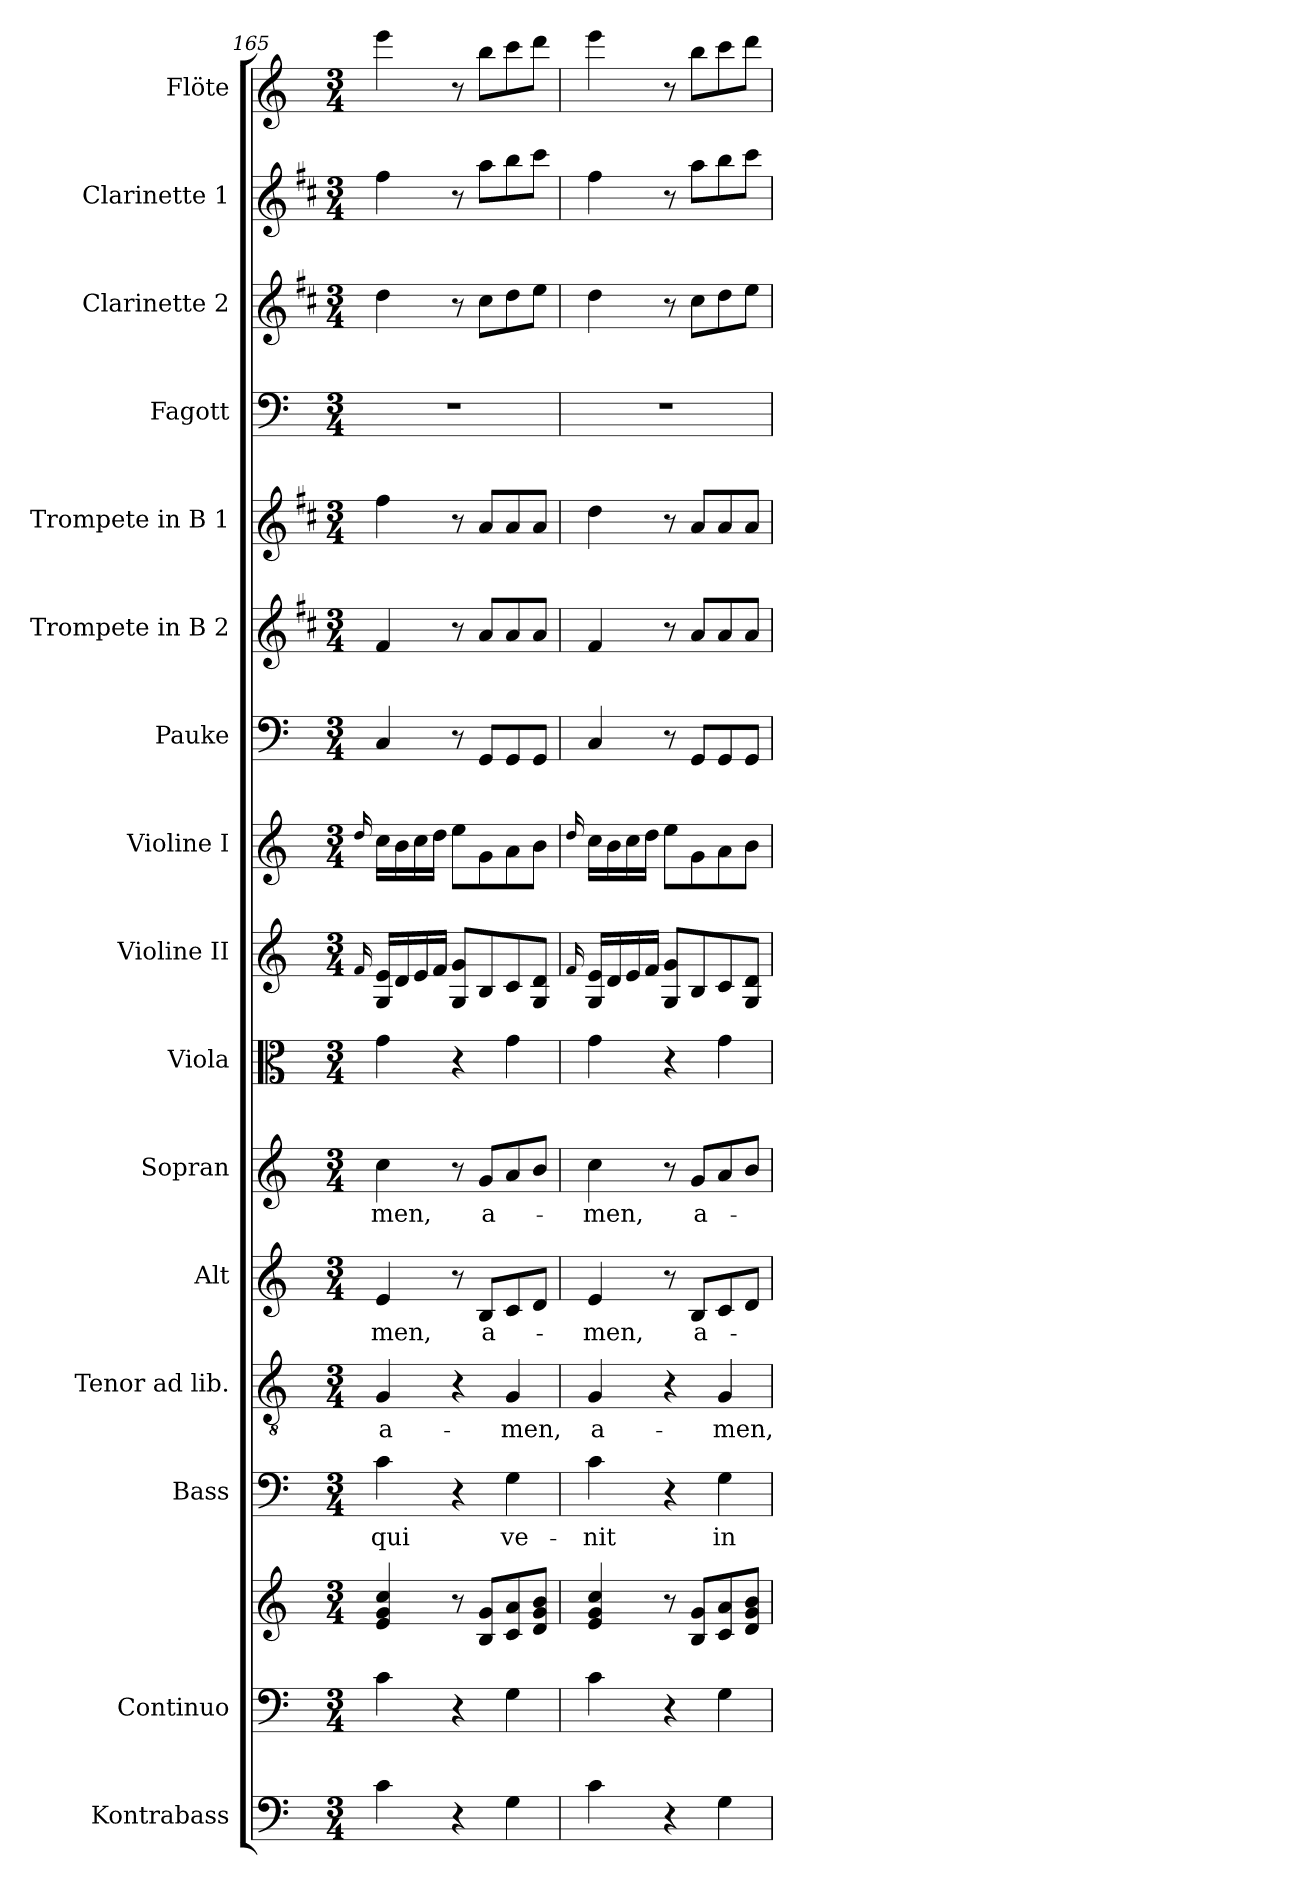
**kern	**kern	**kern	**kern	**text	**kern	**text	**kern	**text	**kern	**text	**kern	**kern	**kern	**kern	**kern	**kern	**kern	**kern	**kern	**kern
*part16	*part15	*part15	*part14	*part14	*part13	*part13	*part12	*part12	*part11	*part11	*part10	*part9	*part8	*part7	*part6	*part5	*part4	*part3	*part2	*part1
*staff17	*staff16	*staff15	*staff14	*staff14	*staff13	*staff13	*staff12	*staff12	*staff11	*staff11	*staff10	*staff9	*staff8	*staff7	*staff6	*staff5	*staff4	*staff3	*staff2	*staff1
*I"Kontrabass	*I"Continuo	*	*I"Bass	*	*I"Tenor ad lib.	*	*I"Alt	*	*I"Sopran	*	*I"Viola	*I"Violine II	*I"Violine I	*I"Pauke	*I"Trompete in B 2	*I"Trompete in B 1	*I"Fagott	*I"Clarinette 2	*I"Clarinette 1	*I"Flöte
*I'Kb.	*I'cont.	*	*I'B	*	*I'T	*	*I'A	*	*I'S	*	*I'Vla.	*I'Vl. II	*I'Vl. I	*I'Pk.	*	*	*I'Fg.	*I'Cl. 2	*I'Cl. 1	*I'Fl.
*clefF4	*clefF4	*clefG2	*clefF4	*	*clefGv2	*	*clefG2	*	*clefG2	*	*clefC3	*clefG2	*clefG2	*clefF4	*clefG2	*clefG2	*clefF4	*clefG2	*clefG2	*clefG2
*ITrd7c12	*	*	*	*	*	*	*	*	*	*	*	*	*	*	*ITrd1c2	*ITrd1c2	*	*ITrd1c2	*ITrd1c2	*
*k[]	*k[]	*k[]	*k[]	*	*k[]	*	*k[]	*	*k[]	*	*k[]	*k[]	*k[]	*k[]	*k[]	*k[]	*k[]	*k[]	*k[]	*k[]
*C:	*C:	*C:	*C:	*	*C:	*	*C:	*	*C:	*	*C:	*C:	*C:	*C:	*C:	*C:	*C:	*C:	*C:	*C:
*M3/4	*M3/4	*M3/4	*M3/4	*	*M3/4	*	*M3/4	*	*M3/4	*	*M3/4	*M3/4	*M3/4	*M3/4	*M3/4	*M3/4	*M3/4	*M3/4	*M3/4	*M3/4
=165	=165	=165	=165	=165	=165	=165	=165	=165	=165	=165	=165	=165	=165	=165	=165	=165	=165	=165	=165	=165
.	.	.	.	.	.	.	.	.	.	.	.	16qqf/	16qqdd/	.	.	.	.	.	.	.
!	!	!	!	!LO:LY:b	!	!LO:LY:b	!	!LO:LY:b	!	!LO:LY:b	!	!	!	!	!	!	!	!	!	!
4C\	4c\	4e/ 4g/ 4cc/	4c\	qui	4G/	a-	4e/	-men,	4cc\	-men,	4g\	16G/ 16e/LL	16cc\LL	4C/	4e/	4ee\	2.r	4cc\	4ee\	4eee\
.	.	.	.	.	.	.	.	.	.	.	.	16d/	16b\	.	.	.	.	.	.	.
.	.	.	.	.	.	.	.	.	.	.	.	16e/	16cc\	.	.	.	.	.	.	.
.	.	.	.	.	.	.	.	.	.	.	.	16f/JJ	16dd\JJ	.	.	.	.	.	.	.
4r	4r	8r	4r	.	4r	.	8r	.	8r	.	4r	8G/ 8g/L	8ee\L	8r	8r	8r	.	8r	8r	8r
!	!	!	!	!	!	!	!	!LO:LY:b	!	!LO:LY:b	!	!	!	!	!	!	!	!	!	!
.	.	8B/ 8g/L	.	.	.	.	8B/L	a-	8g/L	a-	.	8B/	8g\	8GG/L	8g/L	8g/L	.	8b\L	8gg\L	8bb\L
!	!	!	!	!LO:LY:b	!	!LO:LY:b	!	!	!	!	!	!	!	!	!	!	!	!	!	!
4GG\	4G\	8c/ 8a/	4G\	ve-	4G/	-men,	8c/	.	8a/	.	4g\	8c/	8a\	8GG/	8g/	8g/	.	8cc\	8aa\	8ccc\
.	.	8d/ 8g/ 8b/J	.	.	.	.	8d/J	.	8b/J	.	.	8G/ 8d/J	8b\J	8GG/J	8g/J	8g/J	.	8dd\J	8bb\J	8ddd\J
=166	=166	=166	=166	=166	=166	=166	=166	=166	=166	=166	=166	=166	=166	=166	=166	=166	=166	=166	=166	=166
.	.	.	.	.	.	.	.	.	.	.	.	16qqf/	16qqdd/	.	.	.	.	.	.	.
!	!	!	!	!LO:LY:b	!	!LO:LY:b	!	!LO:LY:b	!	!LO:LY:b	!	!	!	!	!	!	!	!	!	!
4C\	4c\	4e/ 4g/ 4cc/	4c\	-nit	4G/	a-	4e/	-men,	4cc\	-men,	4g\	16G/ 16e/LL	16cc\LL	4C/	4e/	4cc\	2.r	4cc\	4ee\	4eee\
.	.	.	.	.	.	.	.	.	.	.	.	16d/	16b\	.	.	.	.	.	.	.
.	.	.	.	.	.	.	.	.	.	.	.	16e/	16cc\	.	.	.	.	.	.	.
.	.	.	.	.	.	.	.	.	.	.	.	16f/JJ	16dd\JJ	.	.	.	.	.	.	.
4r	4r	8r	4r	.	4r	.	8r	.	8r	.	4r	8G/ 8g/L	8ee\L	8r	8r	8r	.	8r	8r	8r
!	!	!	!	!	!	!	!	!LO:LY:b	!	!LO:LY:b	!	!	!	!	!	!	!	!	!	!
.	.	8B/ 8g/L	.	.	.	.	8B/L	a-	8g/L	a-	.	8B/	8g\	8GG/L	8g/L	8g/L	.	8b\L	8gg\L	8bb\L
!	!	!	!	!LO:LY:b	!	!LO:LY:b	!	!	!	!	!	!	!	!	!	!	!	!	!	!
4GG\	4G\	8c/ 8a/	4G\	in	4G/	-men,	8c/	.	8a/	.	4g\	8c/	8a\	8GG/	8g/	8g/	.	8cc\	8aa\	8ccc\
.	.	8d/ 8g/ 8b/J	.	.	.	.	8d/J	.	8b/J	.	.	8G/ 8d/J	8b\J	8GG/J	8g/J	8g/J	.	8dd\J	8bb\J	8ddd\J
=	=	=	=	=	=	=	=	=	=	=	=	=	=	=	=	=	=	=	=	=
*-	*-	*-	*-	*-	*-	*-	*-	*-	*-	*-	*-	*-	*-	*-	*-	*-	*-	*-	*-	*-
